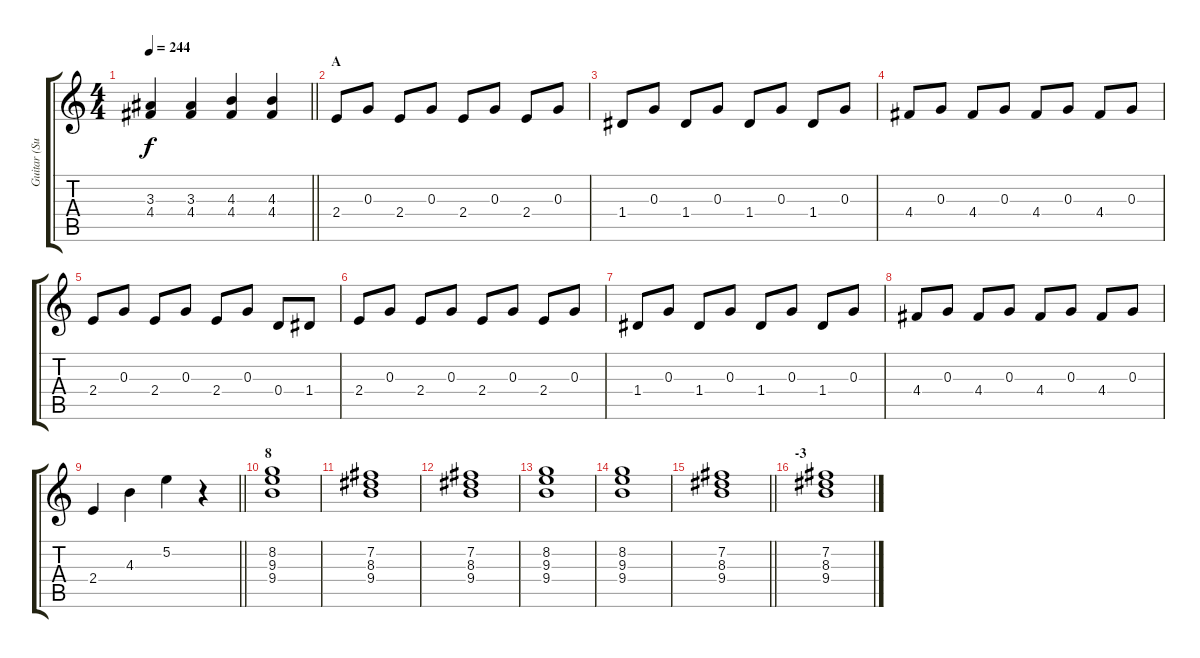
\track ("Guitar (Sugizo)" "Guitar (Su") {instrument distortionguitar}
\staff {score tabs}
\tuning (E4 B3 G3 D3 A2 E2) {hide}
\ts (4 4)
\tempo 244
\clef g2
\barLineRight lightlight
\ks c
(3.3 4.4).4{dy f} (3.3 4.4).4 (4.3 4.4).4 (4.3 4.4).4 |
\section ("" "A")
2.4.8 0.3.8 2.4.8 0.3.8 2.4.8 0.3.8 2.4.8 0.3.8 |
1.4.8 0.3.8 1.4.8 0.3.8 1.4.8 0.3.8 1.4.8 0.3.8 |
4.4.8 0.3.8 4.4.8 0.3.8 4.4.8 0.3.8 4.4.8 0.3.8 |
2.4.8 0.3.8 2.4.8 0.3.8 2.4.8 0.3.8 0.4.8 1.4.8 |
2.4.8 0.3.8 2.4.8 0.3.8 2.4.8 0.3.8 2.4.8 0.3.8 |
1.4.8 0.3.8 1.4.8 0.3.8 1.4.8 0.3.8 1.4.8 0.3.8 |
4.4.8 0.3.8 4.4.8 0.3.8 4.4.8 0.3.8 4.4.8 0.3.8 |
\barLineRight lightlight
2.4.4 4.3.4 5.2.4 r.4 |
\section ("" "8")
(8.2 9.3 9.4).1 |
(7.2 8.3 9.4).1 |
(7.2 8.3 9.4).1 |
(8.2 9.3 9.4).1 |
(8.2 9.3 9.4).1 |
\barLineRight lightlight
(7.2 8.3 9.4).1 |
\section ("" "-3")
(7.2 8.3 9.4).1
